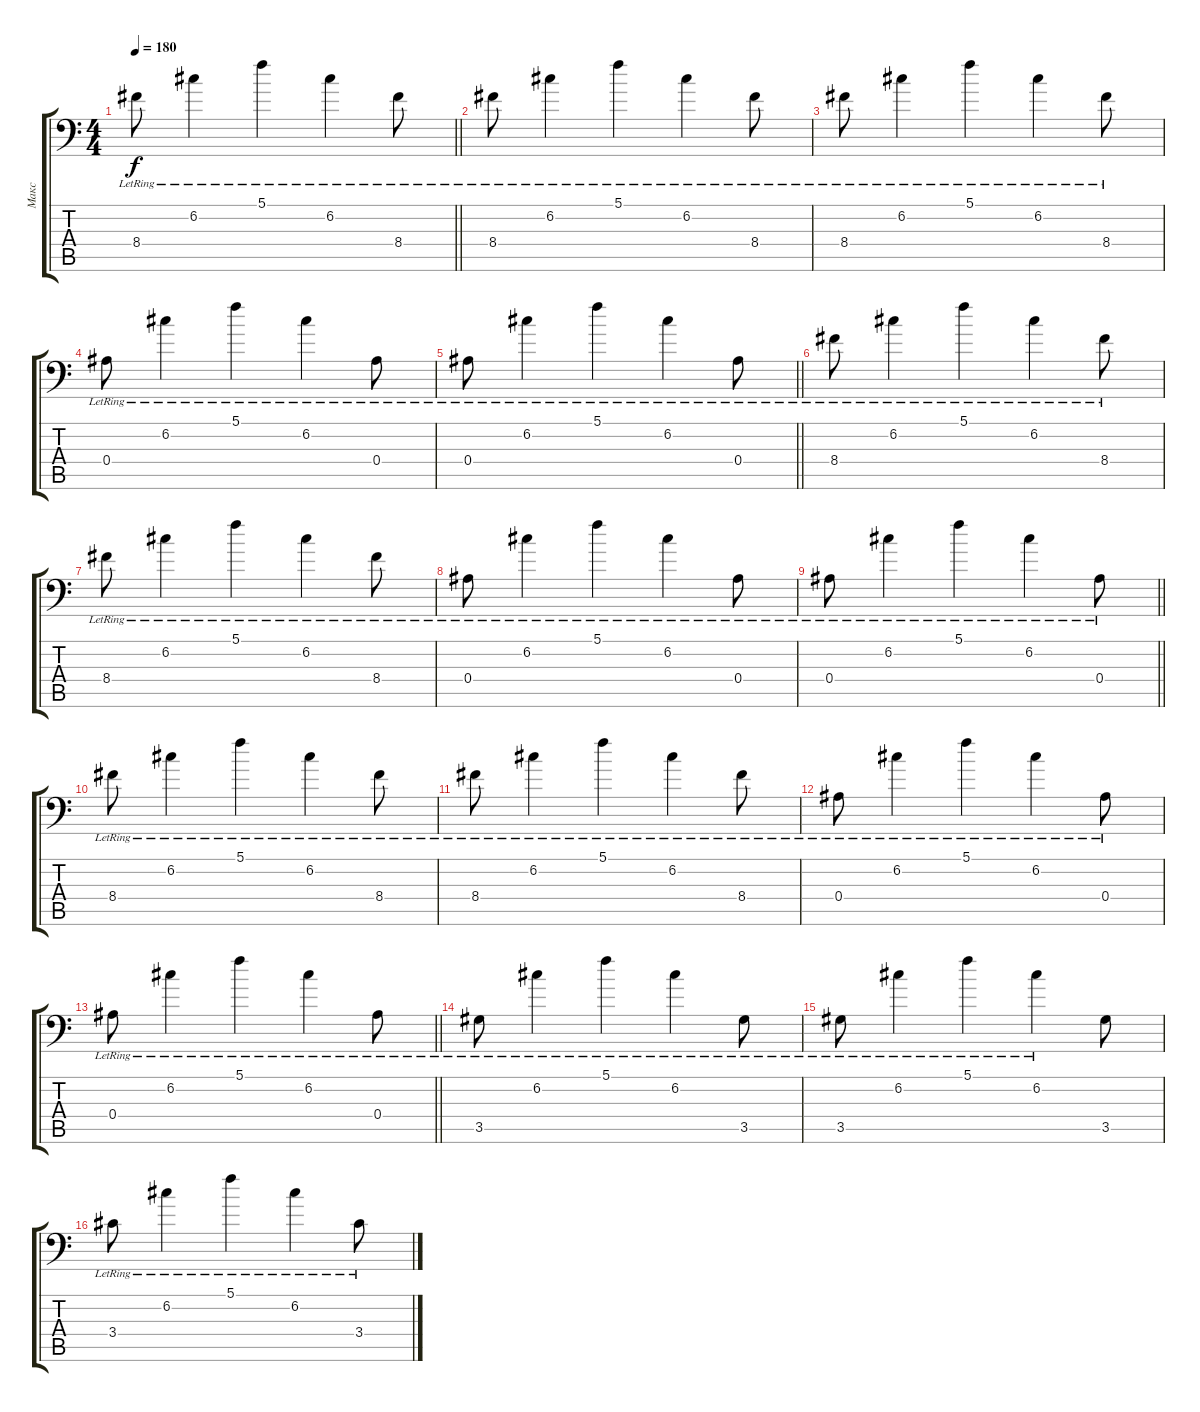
\track ("Макс" "Макс") {instrument distortionguitar}
\staff {score tabs}
\tuning (C4 G3 Eb3 Bb2 F2 Bb1) {hide}
\ts (4 4)
\tempo 180
\clef f4
\barLineRight lightlight
\ks c
8.4{lr}.8{dy f} 6.2{lr}.4 5.1{lr}.4 6.2{lr}.4 8.4{lr}.8 |
\section ("" "")
8.4{lr}.8 6.2{lr}.4 5.1{lr}.4 6.2{lr}.4 8.4{lr}.8 |
8.4{lr}.8 6.2{lr}.4 5.1{lr}.4 6.2{lr}.4 8.4{lr}.8 |
0.4{lr}.8 6.2{lr}.4 5.1{lr}.4 6.2{lr}.4 0.4{lr}.8 |
\barLineRight lightlight
0.4{lr}.8 6.2{lr}.4 5.1{lr}.4 6.2{lr}.4 0.4{lr}.8 |
8.4{lr}.8 6.2{lr}.4 5.1{lr}.4 6.2{lr}.4 8.4{lr}.8 |
8.4{lr}.8 6.2{lr}.4 5.1{lr}.4 6.2{lr}.4 8.4{lr}.8 |
0.4{lr}.8 6.2{lr}.4 5.1{lr}.4 6.2{lr}.4 0.4{lr}.8 |
\barLineRight lightlight
0.4{lr}.8 6.2{lr}.4 5.1{lr}.4 6.2{lr}.4 0.4{lr}.8 |
8.4{lr}.8 6.2{lr}.4 5.1{lr}.4 6.2{lr}.4 8.4{lr}.8 |
8.4{lr}.8 6.2{lr}.4 5.1{lr}.4 6.2{lr}.4 8.4{lr}.8 |
0.4{lr}.8 6.2{lr}.4 5.1{lr}.4 6.2{lr}.4 0.4{lr}.8 |
\barLineRight lightlight
0.4{lr}.8 6.2{lr}.4 5.1{lr}.4 6.2{lr}.4 0.4{lr}.8 |
3.5{lr}.8 6.2{lr}.4 5.1{lr}.4 6.2{lr}.4 3.5{lr}.8 |
3.5{lr}.8 6.2{lr}.4 5.1{lr}.4 6.2{lr}.4 3.5.8 |
3.4{lr}.8 6.2{lr}.4 5.1{lr}.4 6.2{lr}.4 3.4{lr}.8
